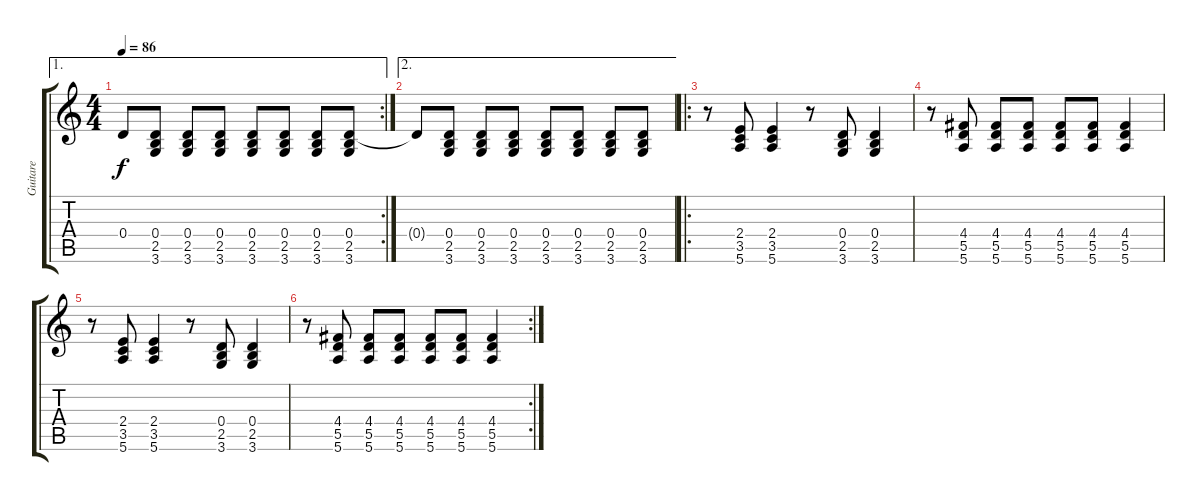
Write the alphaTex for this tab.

\track ("Guitare" "Guitare") {instrument acousticguitarnylon}
\staff {score tabs}
\tuning (E4 B3 G3 D3 A2 E2) {hide}
\ae 1
\rc 2
\ts (4 4)
\tempo 86
\clef g2
\ks c
0.4{t}.8{dy f} (0.4 2.5 3.6).8 (0.4 2.5 3.6).8 (0.4 2.5 3.6).8 (0.4 2.5 3.6).8 (0.4 2.5 3.6).8 (0.4 2.5 3.6).8 (0.4 2.5 3.6).8 |
\ae 2
0.4{t}.8 (0.4 2.5 3.6).8 (0.4 2.5 3.6).8 (0.4 2.5 3.6).8 (0.4 2.5 3.6).8 (0.4 2.5 3.6).8 (0.4 2.5 3.6).8 (0.4 2.5 3.6).8 |
\ro
r.8 (2.4 3.5 5.6).8 (2.4 3.5 5.6).4 r.8 (0.4 2.5 3.6).8 (0.4 2.5 3.6).4 |
r.8 (4.4 5.5 5.6).8 (4.4 5.5 5.6).8 (4.4 5.5 5.6).8 (4.4 5.5 5.6).8 (4.4 5.5 5.6).8 (4.4 5.5 5.6).4 |
r.8 (2.4 3.5 5.6).8 (2.4 3.5 5.6).4 r.8 (0.4 2.5 3.6).8 (0.4 2.5 3.6).4 |
\rc 2
r.8 (4.4 5.5 5.6).8 (4.4 5.5 5.6).8 (4.4 5.5 5.6).8 (4.4 5.5 5.6).8 (4.4 5.5 5.6).8 (4.4 5.5 5.6).4
